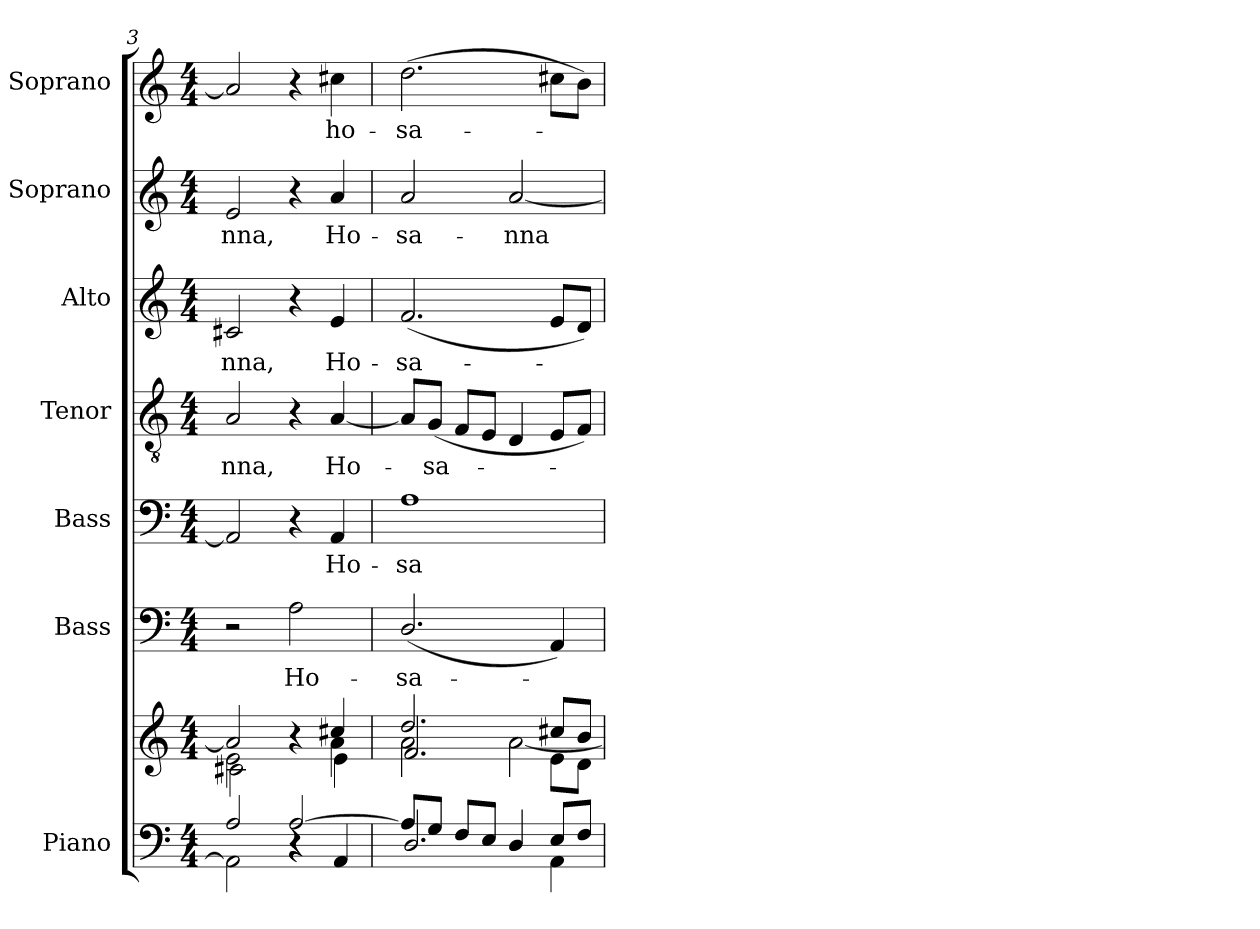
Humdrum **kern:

**kern	**kern	**kern	**text	**kern	**text	**kern	**text	**kern	**text	**kern	**text	**kern	**text
*part7	*part7	*part6	*part6	*part5	*part5	*part4	*part4	*part3	*part3	*part2	*part2	*part1	*part1
*staff8	*staff7	*staff6	*staff6	*staff5	*staff5	*staff4	*staff4	*staff3	*staff3	*staff2	*staff2	*staff1	*staff1
*I"Piano	*	*I"Bass	*	*I"Bass	*	*I"Tenor	*	*I"Alto	*	*I"Soprano	*	*I"Soprano	*
*	*	*	*	*I'B.	*	*I'T.	*	*I'A.	*	*	*	*I'S.	*
*clefF4	*clefG2	*clefF4	*	*clefF4	*	*clefGv2	*	*clefG2	*	*clefG2	*	*clefG2	*
*	*	*	*	*	*	*ITrd7c12	*	*	*	*	*	*	*
*k[]	*k[]	*k[]	*	*k[]	*	*k[]	*	*k[]	*	*k[]	*	*k[]	*
*C:	*C:	*C:	*	*C:	*	*C:	*	*C:	*	*C:	*	*C:	*
*M4/4	*M4/4	*M4/4	*	*M4/4	*	*M4/4	*	*M4/4	*	*M4/4	*	*M4/4	*
=3	=3	=3	=3	=3	=3	=3	=3	=3	=3	=3	=3	=3	=3
*^	*^	*	*	*	*	*	*	*	*	*	*	*	*
*	*^	*	*^	*	*	*	*	*	*	*	*	*	*	*	*
!	!	!	!	!	!	!	!	!	!	!	!LO:LY:b:color=#000000	!	!	!	!	!	!
!	!	!	!	!	!	!	!	!	!	!	!	!	!LO:LY:b:color=#000000	!	!	!	!
!	!	!	!	!	!	!	!	!	!	!	!	!	!	!	!LO:LY:b:color=#000000	!	!
2Ai/	2AAi\]	2ryy	2ai/]	2ei\	2c#Xi\	2r	.	2AAi/]	.	2AAi/	-nna,	2c#Xi/	-nna,	2ei/	-nna,	2ai/]	.
!	!	!	!	!	!	!	!LO:LY:b:color=#000000	!	!	!	!	!	!	!	!	!	!
4r	4r	[2Ai/	4ryy	4ryy	4r	2Ai\	Ho-	4r	.	4r	.	4r	.	4r	.	4r	.
!	!	!	!	!	!	!	!	!	!LO:LY:b:color=#000000	!	!	!	!	!	!	!	!
!	!	!	!	!	!	!	!	!	!	!	!LO:LY:b:color=#000000	!	!	!	!	!	!
!	!	!	!	!	!	!	!	!	!	!	!	!	!LO:LY:b:color=#000000	!	!	!	!
!	!	!	!	!	!	!	!	!	!	!	!	!	!	!	!LO:LY:b:color=#000000	!	!
!	!	!	!	!	!	!	!	!	!	!	!	!	!	!	!	!	!LO:LY:b:color=#000000
4Ai/yy	4AAi/	.	4cc#Xi/	4ai\	4ei\	.	.	4AAi/	Ho-	[4AAi/	Ho-	4ei/	Ho-	4ai/	Ho-	4cc#Xi\	ho-
=4	=4	=4	=4	=4	=4	=4	=4	=4	=4	=4	=4	=4	=4	=4	=4	=4	=4
!	!	!	!	!	!	!	!LO:LY:b:color=#000000	!	!	!	!	!	!	!	!	!	!
!	!	!	!	!	!	!	!	!	!LO:LY:b:color=#000000	!	!	!	!	!	!	!	!
!	!	!	!	!	!	!	!	!	!	!	!	!	!LO:LY:b:color=#000000	!	!	!	!
!	!	!	!	!	!	!	!	!	!	!	!	!	!	!	!LO:LY:b:color=#000000	!	!
!	!	!	!	!	!	!	!	!	!	!	!	!	!	!	!	!	!LO:LY:b:color=#000000
8Ai/L]	1Aiyy	2.Di/	2.ddi/	2ai\	2.fi/	(2.Di/	-sa-	1Ai	-sa-	8AAi/L]	.	(2.fi/	-sa-	2ai/	-sa-	(2.ddi\	-sa-
!	!	!	!	!	!	!	!	!	!	!	!LO:LY:b:color=#000000	!	!	!	!	!	!
8Gi/J	.	.	.	.	.	.	.	.	.	(8GGi/J	-sa-	.	.	.	.	.	.
8Fi/L	.	.	.	.	.	.	.	.	.	8FFi/L	.	.	.	.	.	.	.
8Ei/J	.	.	.	.	.	.	.	.	.	8EEi/J	.	.	.	.	.	.	.
!	!	!	!	!	!	!	!	!	!	!	!	!	!	!	!LO:LY:b:color=#000000	!	!
4Di/	.	.	.	[2ai\	.	.	.	.	.	4DDi/	.	.	.	[2ai/	-nna	.	.
8Ei/L	.	4AAi\	8cc#Xi/L	.	8ei\L	4AAi/)	.	.	.	8EEi/L	.	8ei/L	.	.	.	8cc#Xi\L	.
8Fi/J	.	.	8bi/J	.	8di\J	.	.	.	.	8FFi/J)	.	8di/J)	.	.	.	8bi\J)	.
*v	*v	*v	*	*	*	*	*	*	*	*	*	*	*	*	*	*	*
*	*v	*v	*v	*	*	*	*	*	*	*	*	*	*	*	*
=	=	=	=	=	=	=	=	=	=	=	=	=	=
*-	*-	*-	*-	*-	*-	*-	*-	*-	*-	*-	*-	*-	*-
